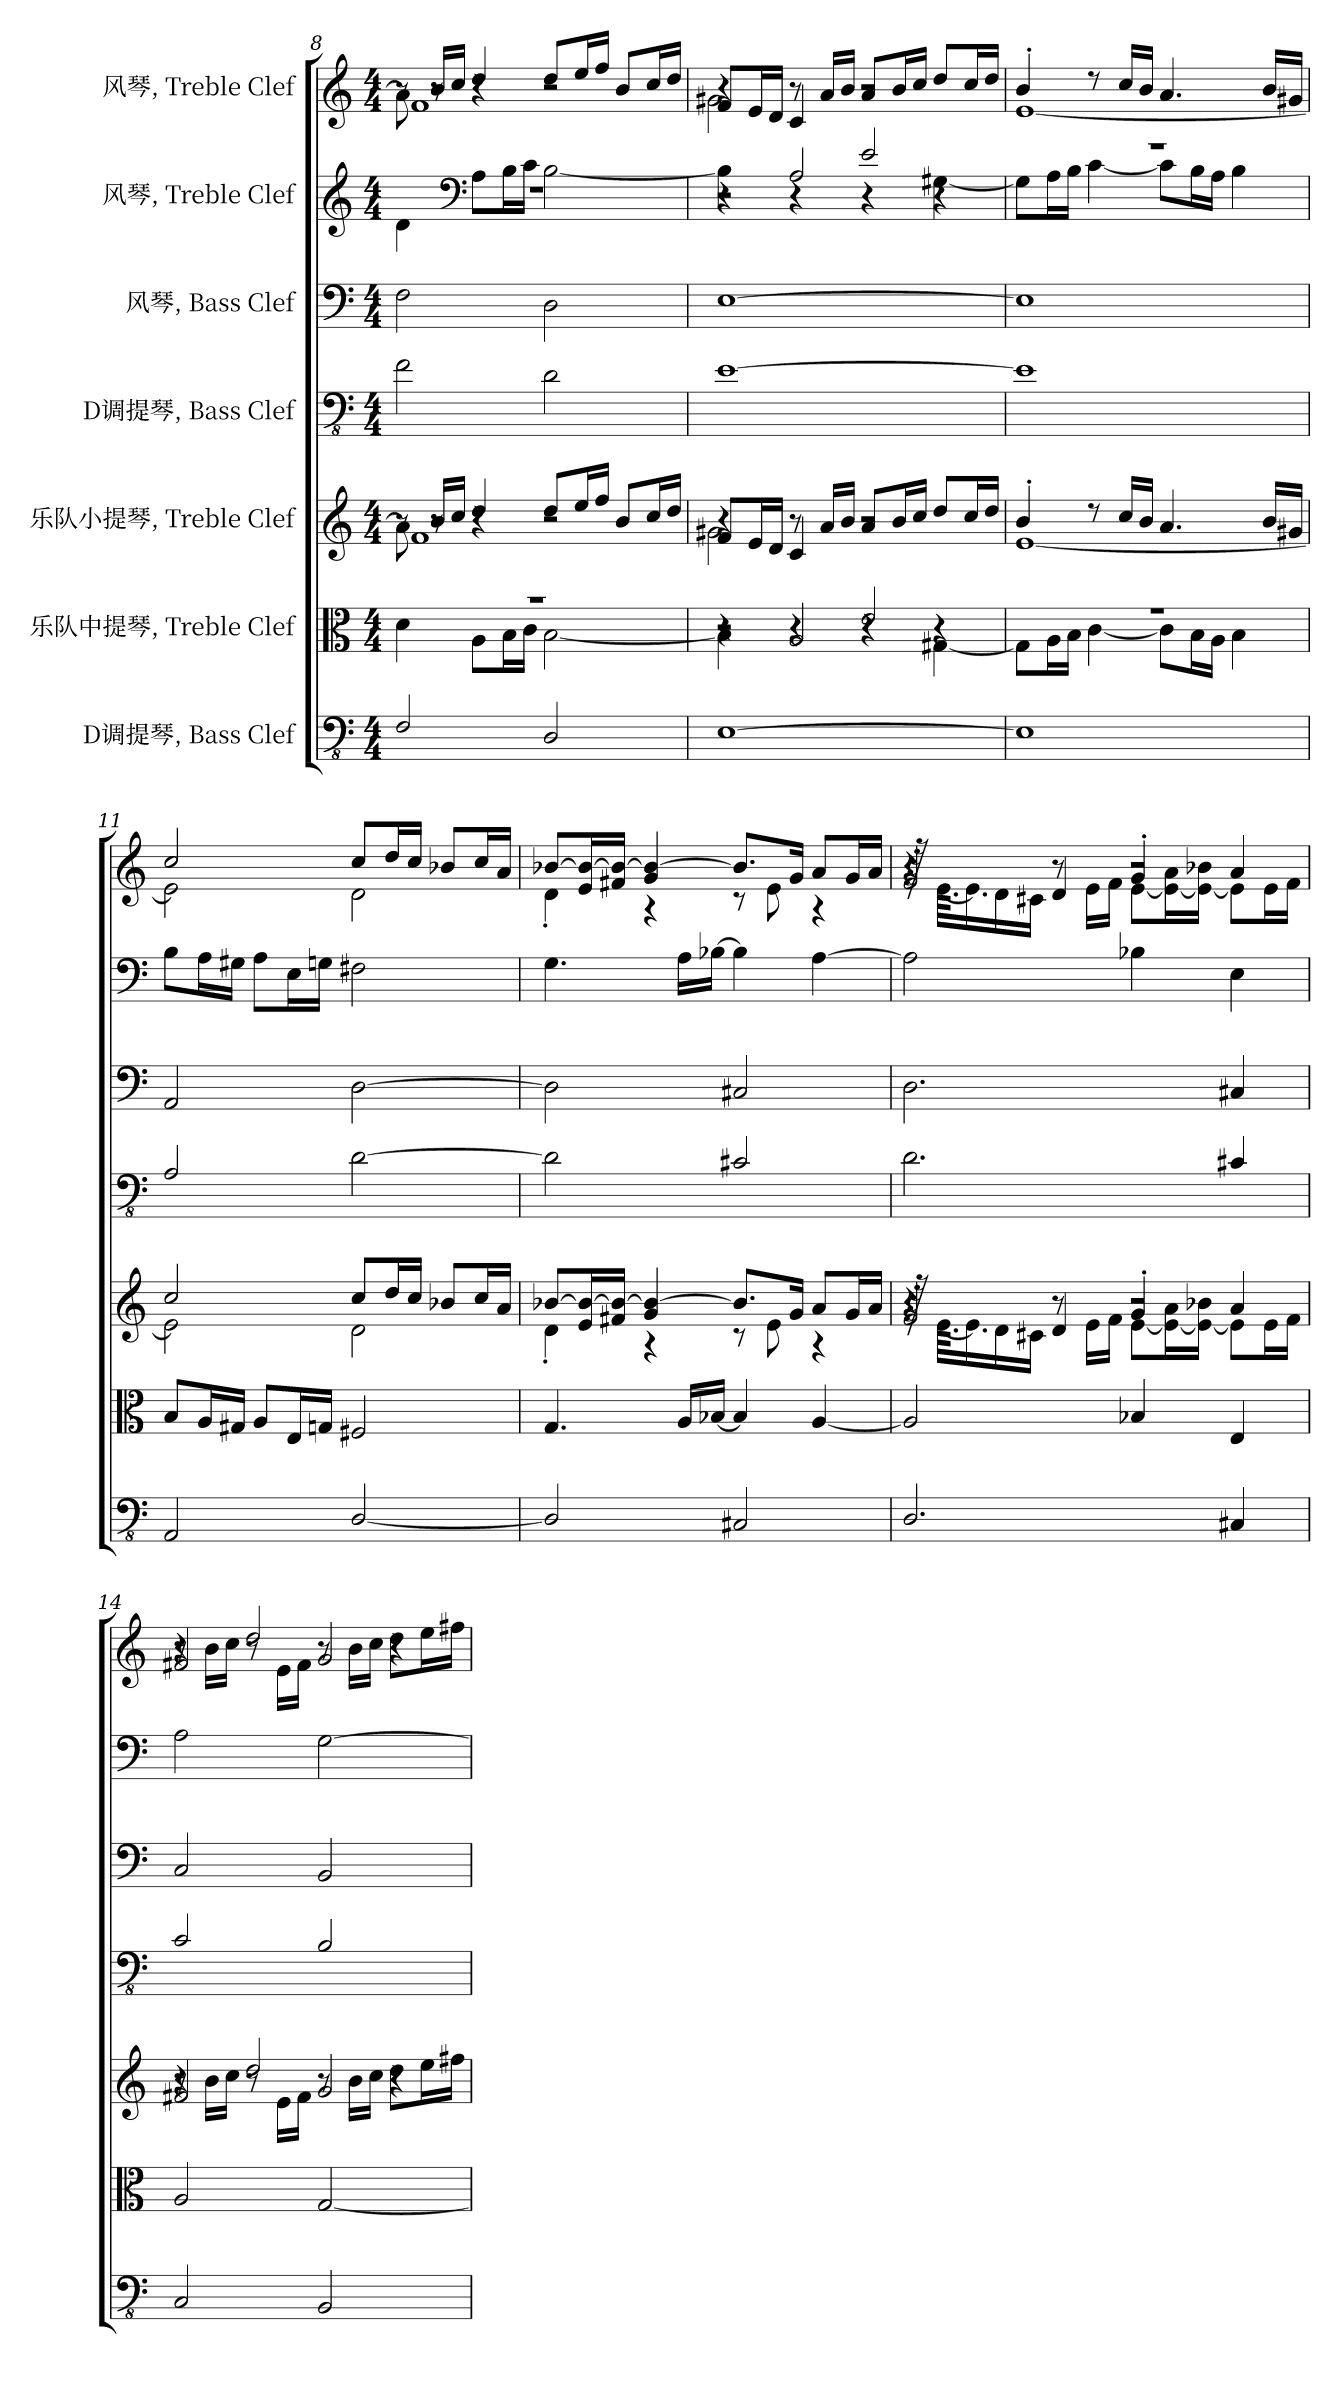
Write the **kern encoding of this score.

**kern	**kern	**kern	**kern	**kern	**kern	**kern
*part7	*part6	*part5	*part4	*part3	*part2	*part1
*staff7	*staff6	*staff5	*staff4	*staff3	*staff2	*staff1
*I"D调提琴, Bass Clef	*I"乐队中提琴, Treble Clef	*I"乐队小提琴, Treble Clef	*I"D调提琴, Bass Clef	*I"风琴, Bass Clef	*I"风琴, Treble Clef	*I"风琴, Treble Clef
*clefFv4	*clefC3	*clefG2	*clefFv4	*clefF4	*clefG2	*clefG2
*ITrd7c12	*	*	*ITrd7c12	*	*	*
*k[]	*k[]	*k[]	*k[]	*k[]	*k[]	*k[]
*M4/4	*M4/4	*M4/4	*M4/4	*M4/4	*M4/4	*M4/4
=8	=8	=8	=8	=8	=8	=8
*	*^	*^	*	*	*^	*^
*	*	*	*	*^	*	*	*	*	*	*^
2FFF/	1r	4d\	8r	8a\]	1f	2FF\	2F\	1r	4d\	8r	8a\]	1f
.	.	.	16b/LL	8r	.	.	.	.	.	16b/LL	8r	.
.	.	.	16cc/JJ	.	.	.	.	.	.	16cc/JJ	.	.
*	*	*	*	*	*	*	*	*clefF4	*	*	*	*
.	.	8A\L	4dd/	4r	.	.	.	.	8A\L	4dd/	4r	.
.	.	16B\L	.	.	.	.	.	.	16B\L	.	.	.
.	.	16c\JJ	.	.	.	.	.	.	16c\JJ	.	.	.
2DDD/	.	[2B\	8dd/L	2r	.	2DD\	2D\	.	[2B\	8dd/L	2r	.
.	.	.	16ee/L	.	.	.	.	.	.	16ee/L	.	.
.	.	.	16ff/JJ	.	.	.	.	.	.	16ff/JJ	.	.
.	.	.	8b/L	.	.	.	.	.	.	8b/L	.	.
.	.	.	16cc/L	.	.	.	.	.	.	16cc/L	.	.
.	.	.	16dd/JJ	.	.	.	.	.	.	16dd/JJ	.	.
=9	=9	=9	=9	=9	=9	=9	=9	=9	=9	=9	=9	=9
*	*	*^	*	*	*	*	*	*	*^	*	*	*
[1EEE	2r	4B\]	4r	8f/L	2g#X\	4r	[1EE	[1E	2r	4B\]	4r	8f/L	2g#X\	4r
.	.	.	.	16e/L	.	.	.	.	.	.	.	16e/L	.	.
.	.	.	.	16d/JJ	.	.	.	.	.	.	.	16d/JJ	.	.
.	.	4r	2A/	8r	.	4c/	.	.	.	4r	2A/	8r	.	4c/
.	.	.	.	16a/LL	.	.	.	.	.	.	.	16a/LL	.	.
.	.	.	.	16b/JJ	.	.	.	.	.	.	.	16b/JJ	.	.
.	2e/	4r	.	8a/L	2r	2r	.	.	2e/	4r	.	8a/L	2r	2r
.	.	.	.	16b/L	.	.	.	.	.	.	.	16b/L	.	.
.	.	.	.	16cc/JJ	.	.	.	.	.	.	.	16cc/JJ	.	.
.	.	[4G#X\	4r	8dd/L	.	.	.	.	.	[4G#X\	4r	8dd/L	.	.
.	.	.	.	16cc/L	.	.	.	.	.	.	.	16cc/L	.	.
.	.	.	.	16dd/JJ	.	.	.	.	.	.	.	16dd/JJ	.	.
*	*	*v	*v	*	*	*	*	*	*	*v	*v	*	*v	*v
*	*	*	*	*v	*v	*	*	*	*	*	*
!!LO:PB:g=z
=10	=10	=10	=10	=10	=10	=10	=10	=10	=10	=10
1EEE]	1r	8G#\L]	4b'/	[1e	1EE]	1E]	1r	8G#\L]	4b'/	[1e
.	.	16A\L	.	.	.	.	.	16A\L	.	.
.	.	16B\JJ	.	.	.	.	.	16B\JJ	.	.
.	.	[4c\	8r	.	.	.	.	[4c\	8r	.
.	.	.	16cc/LL	.	.	.	.	.	16cc/LL	.
.	.	.	16b/JJ	.	.	.	.	.	16b/JJ	.
.	.	8c\L]	4.a/	.	.	.	.	8c\L]	4.a/	.
.	.	16B\L	.	.	.	.	.	16B\L	.	.
.	.	16A\JJ	.	.	.	.	.	16A\JJ	.	.
.	.	4B\	.	.	.	.	.	4B\	.	.
.	.	.	16b/LL	.	.	.	.	.	16b/LL	.
.	.	.	16g#X/JJ	.	.	.	.	.	16g#X/JJ	.
*	*v	*v	*	*	*	*	*v	*v	*	*
=11	=11	=11	=11	=11	=11	=11	=11	=11
2AAAA/	8B/L	2cc/	2e\]	2AAA/	2AA/	8B\L	2cc/	2e\]
.	16A/L	.	.	.	.	16A\L	.	.
.	16G#X/JJ	.	.	.	.	16G#X\JJ	.	.
.	8A/L	.	.	.	.	8A\L	.	.
.	16E/L	.	.	.	.	16E\L	.	.
.	16Gn/JJ	.	.	.	.	16Gn\JJ	.	.
[2DDD/	2F#X/	8cc/L	2d\	[2DD\	[2D\	2F#X\	8cc/L	2d\
.	.	16dd/L	.	.	.	.	16dd/L	.
.	.	16cc/JJ	.	.	.	.	16cc/JJ	.
.	.	8b-X/L	.	.	.	.	8b-X/L	.
.	.	16cc/L	.	.	.	.	16cc/L	.
.	.	16a/JJ	.	.	.	.	16a/JJ	.
=12	=12	=12	=12	=12	=12	=12	=12	=12
2DDD/]	4.G/	[8b-X/L	4d'\	2DD\]	2D\]	4.G\	[8b-X/L	4d'\
.	.	16e/ 16b-/_L	.	.	.	.	16e/ 16b-/_L	.
.	.	16f#X/ 16b-/_JJ	.	.	.	.	16f#X/ 16b-/_JJ	.
.	.	4g/ 4b-/_	4r	.	.	.	4g/ 4b-/_	4r
.	16A/LL	.	.	.	.	16A\LL	.	.
.	[16B-X/JJ	.	.	.	.	[16B-X\JJ	.	.
2CCC#X/	4B-/]	8.b-/L]	8r	2CC#X/	2C#X/	4B-\]	8.b-/L]	8r
.	.	.	8e\	.	.	.	.	8e\
.	.	16g/Jk	.	.	.	.	16g/Jk	.
.	[4A/	8a/L	4r	.	.	[4A\	8a/L	4r
.	.	16g/L	.	.	.	.	16g/L	.
.	.	16a/JJ	.	.	.	.	16a/JJ	.
!!LO:PB:g=z
=13	=13	=13	=13	=13	=13	=13	=13	=13
*	*	*	*^	*	*	*	*	*^
2.DDD/	2A/]	2f/	128r	4r	2.DD\	2.D\	2A\]	2f/	128r	4r
.	.	.	[64.e\KKLL	.	.	.	.	.	[64.e\KKLL	.
.	.	.	16.e\]	.	.	.	.	.	16.e\]	.
.	.	.	16d\	.	.	.	.	.	16d\	.
.	.	.	16c#X\JJ	.	.	.	.	.	16c#X\JJ	.
.	.	.	8r	4d/	.	.	.	.	8r	4d/
.	.	.	16e\LL	.	.	.	.	.	16e\LL	.
.	.	.	16f\JJ	.	.	.	.	.	16f\JJ	.
.	4B-X/	4g'/	[8e\L	2r	.	.	4B-X\	4g'/	[8e\L	2r
.	.	.	16e\_ 16a\L	.	.	.	.	.	16e\_ 16a\L	.
.	.	.	16e\_ 16b-X\JJ	.	.	.	.	.	16e\_ 16b-X\JJ	.
4CCC#X/	4E/	4a/	8e\L]	.	4CC#X/	4C#X/	4E\	4a/	8e\L]	.
.	.	.	16e\L	.	.	.	.	.	16e\L	.
.	.	.	16f\JJ	.	.	.	.	.	16f\JJ	.
=14	=14	=14	=14	=14	=14	=14	=14	=14	=14	=14
2CCC/	2A/	4r	8r	2f#X/	2CC/	2C/	2A\	4r	8r	2f#X/
.	.	.	16b\LL	.	.	.	.	.	16b\LL	.
.	.	.	16cc\JJ	.	.	.	.	.	16cc\JJ	.
.	.	2dd/	8r	.	.	.	.	2dd/	8r	.
.	.	.	16e\LL	.	.	.	.	.	16e\LL	.
.	.	.	16f#\JJ	.	.	.	.	.	16f#\JJ	.
2BBBB/	[2G/	.	8r	2g/	2BBB/	2BB/	[2G\	.	8r	2g/
.	.	.	16b\LL	.	.	.	.	.	16b\LL	.
.	.	.	16cc\JJ	.	.	.	.	.	16cc\JJ	.
.	.	4r	8dd\L	.	.	.	.	4r	8dd\L	.
.	.	.	16ee\L	.	.	.	.	.	16ee\L	.
.	.	.	16ff#X\JJ	.	.	.	.	.	16ff#X\JJ	.
*	*	*v	*v	*v	*	*	*	*v	*v	*v
=	=	=	=	=	=	=
*-	*-	*-	*-	*-	*-	*-
